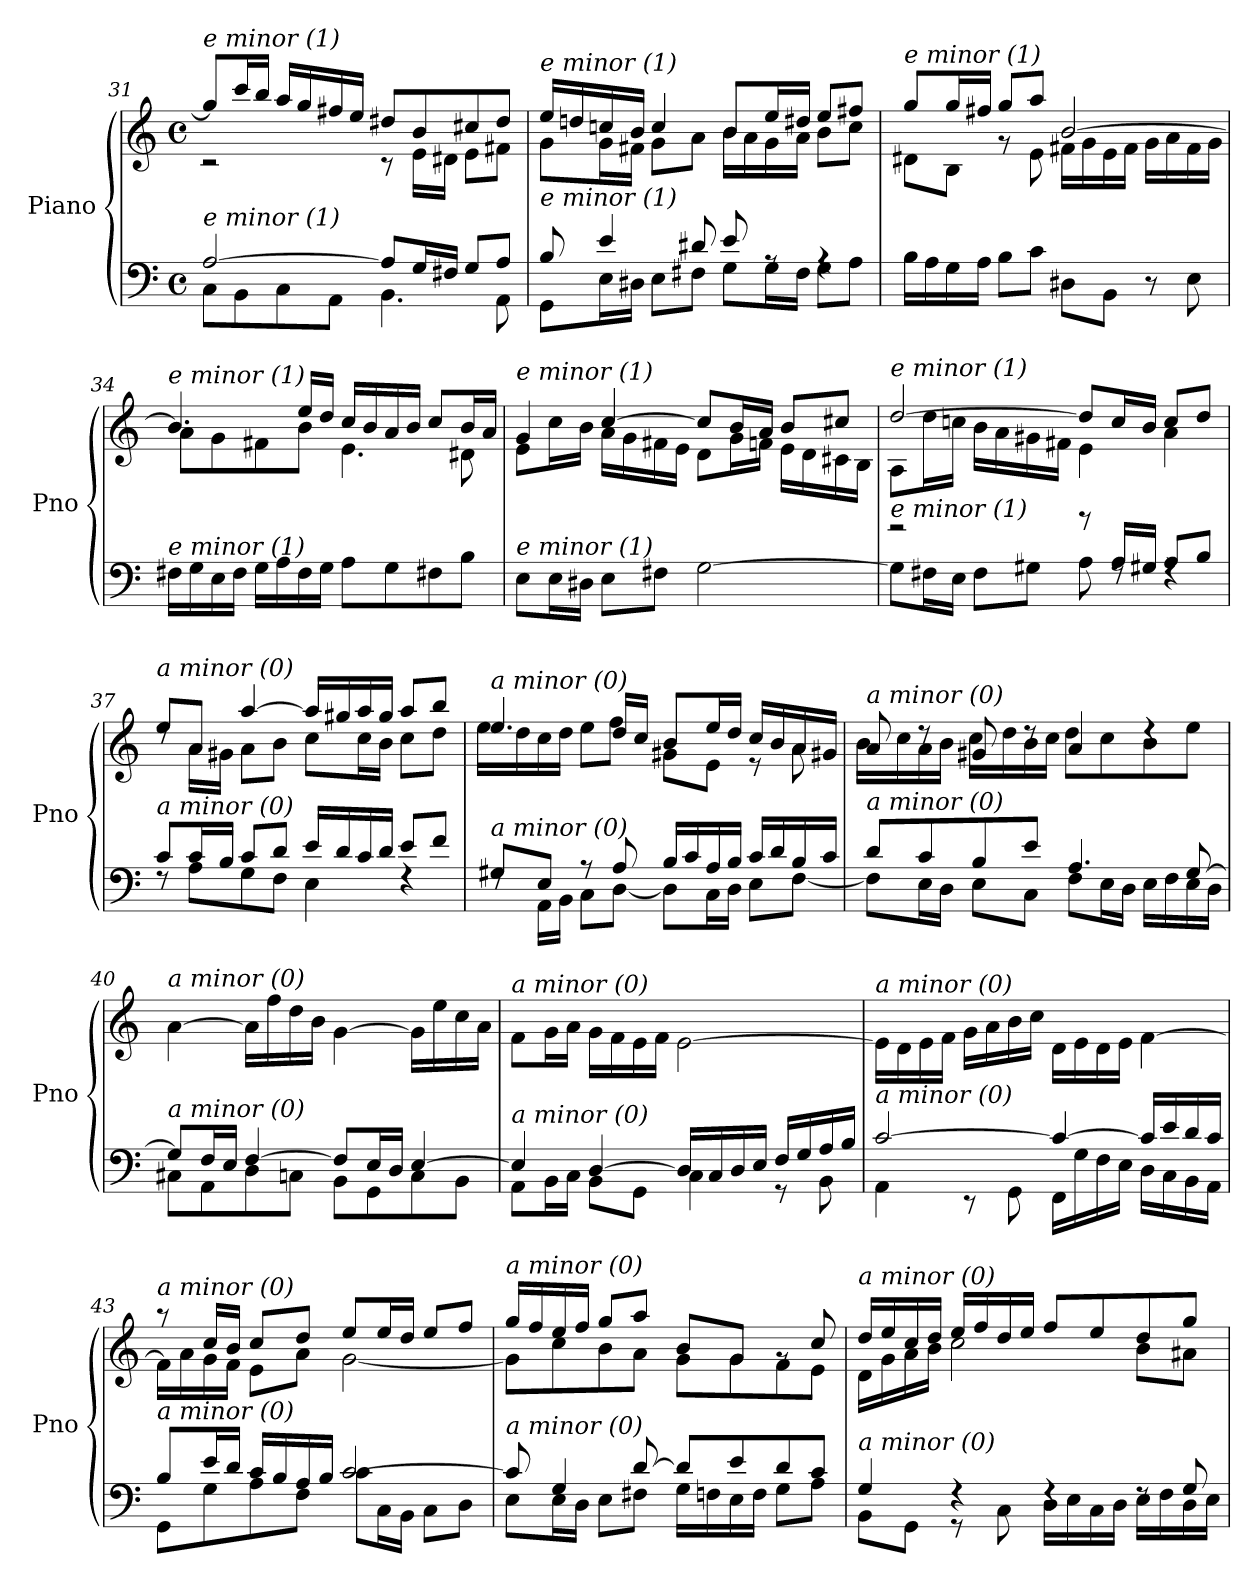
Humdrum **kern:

**kern	**kern
*part1	*part1
*staff2	*staff1
*I"Piano	*
*I'Pno	*
*clefF4	*clefG2
*k[]	*k[]
*M4/4	*M4/4
*met(c)	*met(c)
=31	=31
*^	*^
!	!	!LO:TX:i:t=e minor (1)	!
!LO:TX:i:t=e minor (1)	!	!	!
[2A/	8C\L	8gg/L]	2r
.	8BB\	16ccc/L	.
.	.	16bb/JJ	.
.	8C\	16aa/LL	.
.	.	16gg/	.
.	8AA\J	16ff#X/	.
.	.	16ee/JJ	.
8A/L]	4.BB\	8dd#X/L	8r
16G/L	.	8b/	16e\LL
16F#X/JJ	.	.	16d#X\JJ
8G/L	.	8cc#X/	8e\L
8A/J	8AA\	8dd#/J	8f#X\J
!!LO:LB:g=z	!!
=32	=32	=32	=32
!	!	!LO:TX:i:t=e minor (1)	!
!LO:TX:i:t=e minor (1)	!	!	!
8B/	8GG\L	16ee/LL	8g\L
.	.	16ddn/	.
4e/	16E\L	16ccn/	16g\L
.	16D#X\JJ	16b/JJ	16f#X\JJ
.	8E\L	4cc/	8g\L
8d#X/	8F#X\J	.	8a\J
8e/	8G\L	8b/L	16b\LL
.	.	.	16a\
8rA	16G\L	16ee/L	16g\
.	16F#\JJ	16dd#X/JJ	16a\JJ
4rA	8G\L	8ee/L	8b\L
.	8A\J	8ff#X/J	8cc\J
=33	=33	=33	=33
!	!	!LO:TX:i:t=e minor (1)	!
!LO:TX:i:t=e minor (1)	!	!	!
*v	*v	*	*
16B\LL	8gg/L	8d#X\L
16A\	.	.
16G\	16gg/L	8B\J
16A\JJ	16ff#X/JJ	.
8B\L	8gg/L	8rg
8c\J	8aa/J	8e\
8D#X\L	[2b/	16f#X\LL
.	.	16g\
8BB\J	.	16e\
.	.	16f#\JJ
8r	.	16g\LL
.	.	16a\
8E\	.	16f#\
.	.	16g\JJ
=34	=34	=34
!	!LO:TX:i:t=e minor (1)	!
!LO:TX:i:t=e minor (1)	!	!
16F#X\LL	4.b/]	8a\L
16G\	.	.
16E\	.	8g\
16F#\JJ	.	.
16G\LL	.	8f#X\
16A\	.	.
16F#\	16ee/LL	8b\J
16G\JJ	16dd/JJ	.
8A\L	16cc/LL	4.e\
.	16b/	.
8G\	16a/	.
.	16b/JJ	.
8F#X\	8cc/L	.
8B\J	16b/L	8d#X\
.	16a/JJ	.
!!LO:LB:g=z	!!
=35	=35	=35
!	!LO:TX:i:t=e minor (1)	!
!LO:TX:i:t=e minor (1)	!	!
8E\L	4g/	8e\L
16E\L	.	16cc\L
16D#X\JJ	.	16b\JJ
8E\L	[4cc/	16a\LL
.	.	16g\
8F#X\J	.	16f#X\
.	.	16e\JJ
[2G\	8cc/L]	8d\L
.	16b/L	16g\L
.	16a/JJ	16fn\JJ
.	8b/L	16e\LL
.	.	16d\
.	8cc#X/J	16c#X\
.	.	16B\JJ
=36	=36	=36
*^	*	*
!	!	!LO:TX:i:t=e minor (1)	!
!LO:TX:i:t=e minor (1)	!	!	!
8G\L]	2rg	[2dd/	8A\L
16F#X\L	.	.	16dd\L
16E\JJ	.	.	16ccn\JJ
8F#\L	.	.	16b\LL
.	.	.	16a\
8G#X\J	.	.	16g#X\
.	.	.	16f#X\JJ
8A\	8rb	8dd/L]	4e\
16A/LL	8rF	16cc/L	.
16G#X/JJ	.	16b/JJ	.
8A/L	4rF	8cc/L	4a\
8B/J	.	8dd/J	.
=37	=37	=37	=37
!	!	!LO:TX:i:t=a minor (0)	!
!LO:TX:i:t=a minor (0)	!	!	!
8c/L	8rF	8ee/L	8rdd
16c/L	8A\L	8a/J	16a\LL
16B/JJ	.	.	16g#X\JJ
8c/L	8G\	[4aa/	8a\L
8d/J	8F\J	.	8b\J
16e/LL	4E\	16aa/LL]	8cc\L
16d/	.	16gg#X/	.
16c/	.	16aa/	16cc\L
16d/JJ	.	16gg#/JJ	16b\JJ
8e/L	4rF	8aa/L	8cc\L
8f/J	.	8bb/J	8dd\J
!!LO:LB:g=z	!!
=38	=38	=38	=38
!	!	!LO:TX:i:t=a minor (0)	!
!LO:TX:i:t=a minor (0)	!	!	!
8G#X/L	8rF	4.ee/	16ee\LL
.	.	.	16dd\
8E/J	16AA\LL	.	16cc\
.	16BB\JJ	.	16dd\JJ
8r	8C\L	.	8ee\L
8A/	[8D\J	16dd/LL	8ff\J
.	.	16cc/JJ	.
16B/LL	8D\L]	8b/L	8g#X\L
16c/	.	.	.
16A/	16C\L	16ee/L	8e\J
16B/JJ	16D\JJ	16dd/JJ	.
16c/LL	8E\L	16cc/LL	8r
16d/	.	16b/	.
16B/	[8F\J	16a/	8a\
16c/JJ	.	16g#X/JJ	.
=39	=39	=39	=39
!	!	!LO:TX:i:t=a minor (0)	!
!LO:TX:i:t=a minor (0)	!	!	!
8d/L	8F\L]	8a/	16b\LL
.	.	.	16cc\
8c/	16E\L	8rdd	16a\
.	16D\JJ	.	16b\JJ
8B/	8E\L	8g#X/	16cc\LL
.	.	.	16dd\
8e/J	8C\J	8rdd	16b\
.	.	.	16cc\JJ
4.A/	8F\L	4a/	8dd\L
.	16E\L	.	8cc\
.	16D\JJ	.	.
.	16E\LL	4rdd	8b\
.	16F\	.	.
[8G/	16E\	.	8ee\J
.	16D\JJ	.	.
*	*	*v	*v
=40	=40	=40
!	!	!LO:TX:i:t=a minor (0)
!LO:TX:i:t=a minor (0)	!	!
8G/L]	8C#X\L	[4a\
16F/L	8AA\	.
16E/JJ	.	.
[4F/	8D\	16a\LL]
.	.	16ff\
.	8Cn\J	16dd\
.	.	16b\JJ
8F/L]	8BB\L	[4g\
16E/L	8GG\	.
16D/JJ	.	.
[4E/	8C\	16g\LL]
.	.	16ee\
.	8BB\J	16cc\
.	.	16a\JJ
!!LO:PB:g=z
=41	=41	=41
!	!	!LO:TX:i:t=a minor (0)
!LO:TX:i:t=a minor (0)	!	!
4E/]	8AA\L	8f\L
.	16BB\L	16g\L
.	16C\JJ	16a\JJ
[4D/	8BB\L	16g\LL
.	.	16f\
.	8GG\J	16e\
.	.	16f\JJ
16D/LL]	4C\	[2e\
16C/	.	.
16D/	.	.
16E/JJ	.	.
16F/LL	8r	.
16G/	.	.
16A/	8BB\	.
16B/JJ	.	.
=42	=42	=42
!	!	!LO:TX:i:t=a minor (0)
!LO:TX:i:t=a minor (0)	!	!
[2c/	4AA\	16e\LL]
.	.	16d\
.	.	16e\
.	.	16f\JJ
.	8r	16g\LL
.	.	16a\
.	8GG\	16b\
.	.	16cc\JJ
4c/_	16FF\LL	16d\LL
.	16G\	16e\
.	16F\	16d\
.	16E\JJ	16e\JJ
16c/LL]	16D\LL	[4f\
16e/	16C\	.
16d/	16BB\	.
16c/JJ	16AA\JJ	.
=43	=43	=43
*	*	*^
!	!	!LO:TX:i:t=a minor (0)	!
!LO:TX:i:t=a minor (0)	!	!	!
8B/L	8GG\L	16f\LL]	8raa
.	.	16a\	.
16e/L	8G\	16g\	16cc/LL
16d/JJ	.	16f\JJ	16b/JJ
16c/LL	8A\	8cc/L	8e\L
16B/	.	.	.
16A/	8F\J	8dd/J	8a\J
16B/JJ	.	.	.
[2c/	8c\L	8ee/L	[2g\
.	16C\L	16ee/L	.
.	16BB\JJ	16dd/JJ	.
.	8C\L	8ee/L	.
.	8D\J	8ff/J	.
!!LO:LB:g=z	!!
=44	=44	=44	=44
!	!	!LO:TX:i:t=a minor (0)	!
!LO:TX:i:t=a minor (0)	!	!	!
8c/]	8E\L	16gg/LL	8g\L]
.	.	16ff/	.
4G/	16E\L	16ee/	8cc\
.	16D\JJ	16ff/JJ	.
.	8E\L	8gg/L	8b\
[8d/	8F#X\J	8aa/J	8a\J
8d/L]	16G\LL	8b/L	8g\L
.	16Fn\	.	.
8e/	16E\	8g/J	8g\
.	16F\JJ	.	.
8d/	8G\L	8rg	8f\
8c/J	8A\J	8cc/	8e\J
=45	=45	=45	=45
!	!	!LO:TX:i:t=a minor (0)	!
!LO:TX:i:t=a minor (0)	!	!	!
4G/	8BB\L	16dd/LL	16d\LL
.	.	16ee/	16g\
.	8GG\J	16cc/	16a\
.	.	16dd/JJ	16b\JJ
4rF	8r	16ee/LL	2cc\
.	.	16ff/	.
.	8C\	16dd/	.
.	.	16ee/JJ	.
4rF	16D\LL	8ff/L	.
.	16E\	.	.
.	16C\	8ee/	.
.	16D\JJ	.	.
8rF	16E\LL	8dd/	8b\L
.	16F\	.	.
8G/	16D\	8gg/J	8a#Xi\J
.	16E\JJ	.	.
*v	*v	*	*
*	*v	*v
=	=
*-	*-
